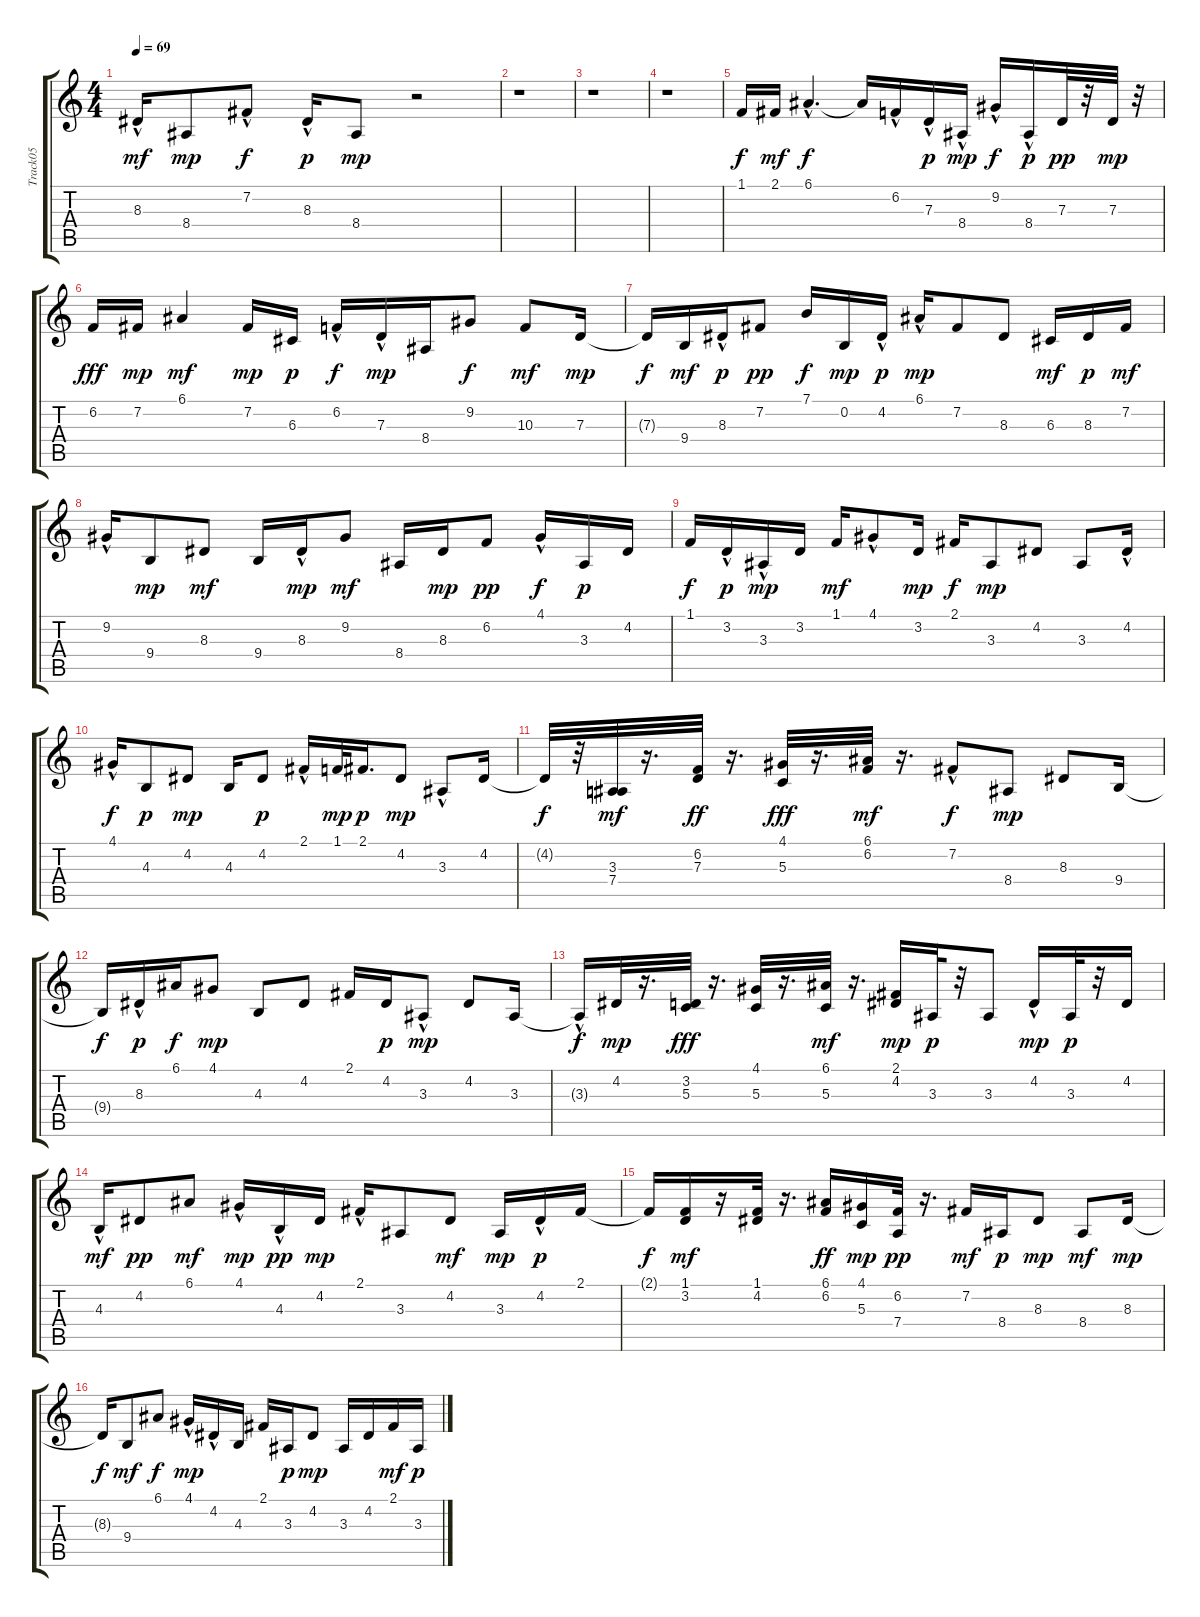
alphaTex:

\track ("Track05" "Track05") {instrument fx1rain}
\staff {score tabs}
\tuning (E4 B3 G3 D3 A2 E2) {hide}
\ts (4 4)
\tempo 69
\clef g2
\ks c
8.3{hac}.16{dy mf} 8.4.8{dy mp} 7.2{hac}.8{dy f} 8.3{hac}.16{dy p} 8.4.8{dy mp} r.2 |
r.1 |
r.1 |
r.1 |
1.1.16{dy f} 2.1.16{dy mf} 6.1{hac}.4{d dy f} 6.1{t}.16 6.2{hac}.16 7.3{hac}.16{dy p} 8.4{hac}.16{dy mp} 9.2{hac}.16{dy f} 8.4{hac}.16{dy p} 7.3.32{dy pp} r.32 7.3.32{dy mp} r.32 |
6.2.16{dy fff} 7.2.16{dy mp} 6.1.4{dy mf} 7.2.16{dy mp} 6.3.16{dy p} 6.2{hac}.16{dy f} 7.3{hac}.16{dy mp} 8.4.16 9.2.8{dy f} 10.3.8{dy mf} 7.3.16{dy mp} |
7.3{t}.16{dy f} 9.4.16{dy mf} 8.3{hac}.16{dy p} 7.2.8{dy pp} 7.1.16{dy f} 0.2.16{dy mp} 4.2{hac}.16{dy p} 6.1{hac}.16{dy mp} 7.2.8 8.3.8 6.3.16{dy mf} 8.3.16{dy p} 7.2.16{dy mf} |
9.2{hac}.16 9.4.8{dy mp} 8.3.8{dy mf} 9.4.16 8.3{hac}.16{dy mp} 9.2.8{dy mf} 8.4.16 8.3.16{dy mp} 6.2.8{dy pp} 4.1{hac}.16{dy f} 3.3.16{dy p} 4.2.16 |
1.1.16{dy f} 3.2{hac}.16{dy p} 3.3{hac}.16{dy mp} 3.2.16 1.1.16{dy mf} 4.1{hac}.8 3.2.16{dy mp} 2.1.16{dy f} 3.3.8{dy mp} 4.2.8 3.3.8 4.2{hac}.16 |
4.1{hac}.16{dy f} 4.3.8{dy p} 4.2.8{dy mp} 4.3.16 4.2.8{dy p} 2.1{hac}.16 1.1.32{dy mp} 2.1.16{d dy p} 4.2.8{dy mp} 3.3{hac}.8 4.2.16 |
4.2{t}.32{dy f} r.32 (3.3 7.4).32{dy mf} r.16{d} (6.2 7.3).32{dy ff} r.16{d} (4.1 5.3).32{dy fff} r.16{d} (6.1 6.2).32{dy mf} r.16{d} 7.2{hac}.8{dy f} 8.4.8{dy mp} 8.3.8 9.4.16 |
9.4{t}.16{dy f} 8.3{hac}.16{dy p} 6.1.16{dy f} 4.1.8{dy mp} 4.3.8 4.2.8 2.1.16 4.2.16{dy p} 3.3{hac}.8{dy mp} 4.2.8 3.3.16 |
3.3{hac t}.16{dy f} 4.2.32{dy mp} r.16{d} (3.2 5.3).32{dy fff} r.16{d} (4.1 5.3).32 r.16{d} (6.1 5.3).32{dy mf} r.16{d} (2.1 4.2).16{dy mp} 3.3.32{dy p} r.32 3.3.8 4.2{hac}.16{dy mp} 3.3.32{dy p} r.32 4.2.16 |
4.3{hac}.16{dy mf} 4.2.8{dy pp} 6.1.8{dy mf} 4.1{hac}.16{dy mp} 4.3{hac}.16{dy pp} 4.2.16{dy mp} 2.1{hac}.16 3.3.8 4.2.8{dy mf} 3.3.16{dy mp} 4.2{hac}.16{dy p} 2.1.16 |
2.1{t}.16{dy f} (1.1 3.2).16{dy mf} r.16 (1.1 4.2).32 r.16{d} (6.1 6.2).16{dy ff} (4.1 5.3).16{dy mp} (6.2 7.4).32{dy pp} r.16{d} 7.2.16{dy mf} 8.4.16{dy p} 8.3.8{dy mp} 8.4.8{dy mf} 8.3.16{dy mp} |
8.3{t}.16{dy f} 9.4.8{dy mf} 6.1.8{dy f} 4.1{hac}.16{dy mp} 4.2{hac}.16 4.3.16 2.1.16 3.3.16{dy p} 4.2.8{dy mp} 3.3.16 4.2.16 2.1.16{dy mf} 3.3.16{dy p}
